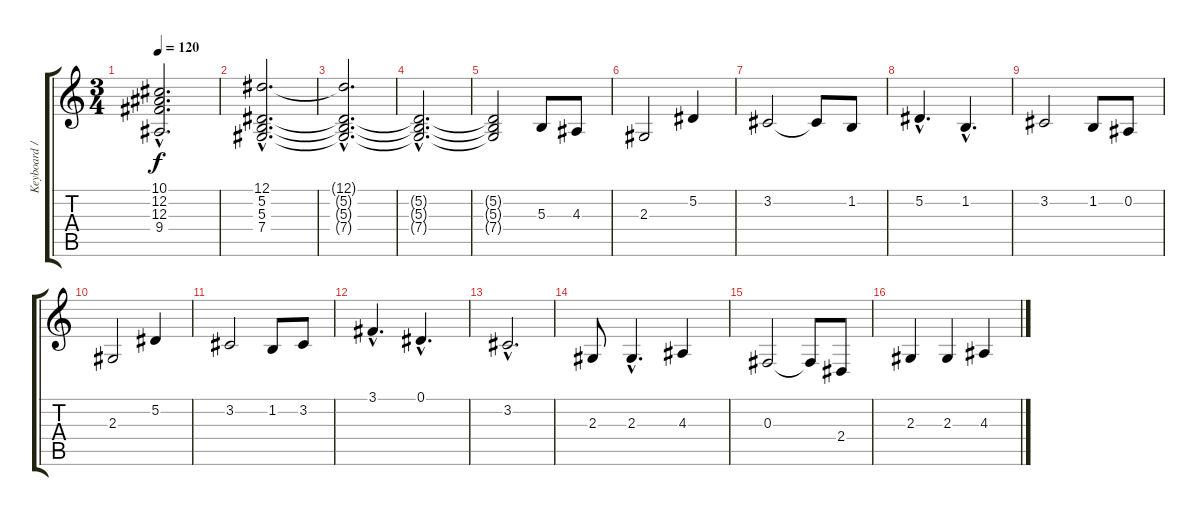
\track ("Keyboard / Vocals" "Keyboard /") {instrument stringensemble1}
\staff {score tabs}
\tuning (Eb4 Bb3 Gb3 Db3 Ab2 Eb2) {hide}
\ts (3 4)
\tempo 120
\clef g2
\ks c
(10.1{hac} 12.2{hac} 12.3{hac} 9.4{hac}).2{d dy f} |
(12.1{hac} 5.2{hac} 5.3{hac} 7.4{hac}).2{d} |
(12.1{hac t} 5.2{hac t} 5.3{hac t} 7.4{hac t}).2{d} |
(5.2{hac t} 5.3{hac t} 7.4{hac t}).2{d} |
(5.2{t} 5.3{t} 7.4{t}).2 5.3.8 4.3.8 |
2.3.2 5.2.4 |
3.2.2 3.2{t}.8 1.2.8 |
5.2{hac}.4{d} 1.2{hac}.4{d} |
3.2.2 1.2.8 0.2.8 |
2.3.2 5.2.4 |
3.2.2 1.2.8 3.2.8 |
3.1{hac}.4{d} 0.1{hac}.4{d} |
3.2{hac}.2{d} |
2.3.8 2.3{hac}.4{d} 4.3.4 |
0.3.2 0.3{t}.8 2.4.8 |
2.3.4 2.3.4 4.3.4
